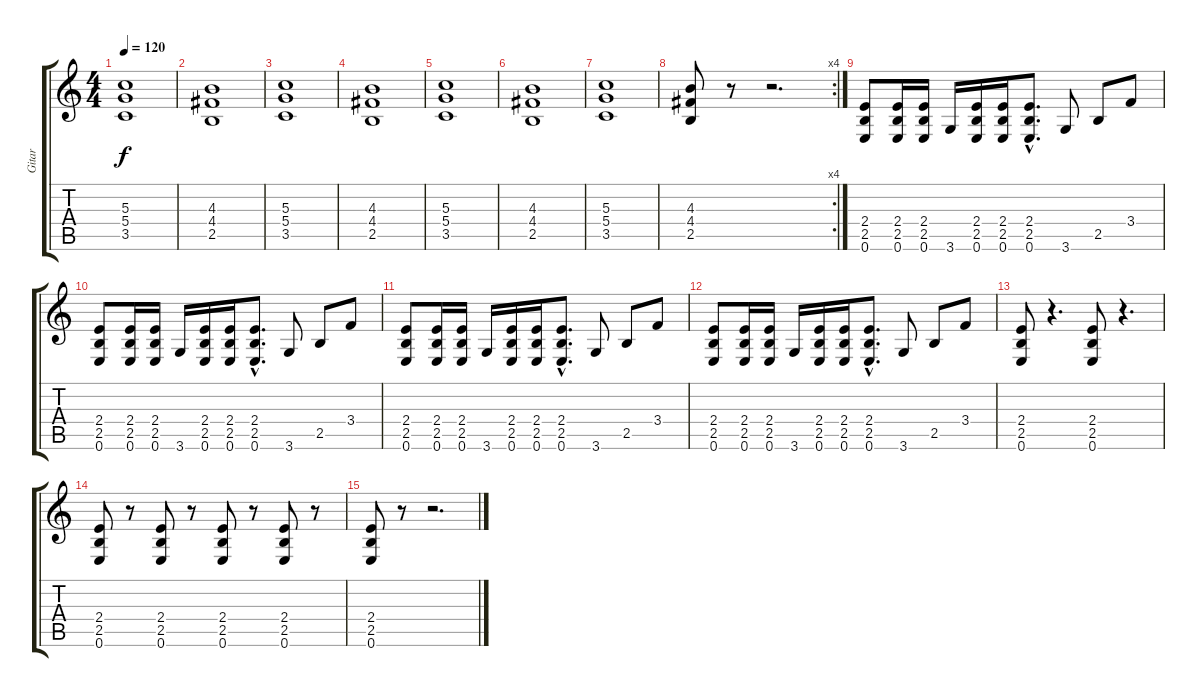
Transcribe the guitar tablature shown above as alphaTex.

\track ("Gitar" "Gitar") {instrument distortionguitar}
\staff {score tabs}
\tuning (E4 B3 G3 D3 A2 E2) {hide}
\ts (4 4)
\tempo 120
\clef g2
\ks c
(5.3 5.4 3.5).1{dy f} |
(4.3 4.4 2.5).1 |
(5.3 5.4 3.5).1 |
(4.3 4.4 2.5).1 |
(5.3 5.4 3.5).1 |
(4.3 4.4 2.5).1 |
(5.3 5.4 3.5).1 |
\rc 4
(4.3 4.4 2.5).8 r.8 r.2{d} |
(2.4 2.5 0.6).8 (2.4 2.5 0.6).16 (2.4 2.5 0.6).16 3.6.16 (2.4 2.5 0.6).16 (2.4 2.5 0.6).16 (2.4{hac} 2.5{hac} 0.6{hac}).8{d} 3.6.8 2.5.8 3.4.8 |
(2.4 2.5 0.6).8 (2.4 2.5 0.6).16 (2.4 2.5 0.6).16 3.6.16 (2.4 2.5 0.6).16 (2.4 2.5 0.6).16 (2.4{hac} 2.5{hac} 0.6{hac}).8{d} 3.6.8 2.5.8 3.4.8 |
(2.4 2.5 0.6).8 (2.4 2.5 0.6).16 (2.4 2.5 0.6).16 3.6.16 (2.4 2.5 0.6).16 (2.4 2.5 0.6).16 (2.4{hac} 2.5{hac} 0.6{hac}).8{d} 3.6.8 2.5.8 3.4.8 |
(2.4 2.5 0.6).8 (2.4 2.5 0.6).16 (2.4 2.5 0.6).16 3.6.16 (2.4 2.5 0.6).16 (2.4 2.5 0.6).16 (2.4{hac} 2.5{hac} 0.6{hac}).8{d} 3.6.8 2.5.8 3.4.8 |
(2.4 2.5 0.6).8 r.4{d} (2.4 2.5 0.6).8 r.4{d} |
(2.4 2.5 0.6).8 r.8 (2.4 2.5 0.6).8 r.8 (2.4 2.5 0.6).8 r.8 (2.4 2.5 0.6).8 r.8 |
(2.4 2.5 0.6).8 r.8 r.2{d}
